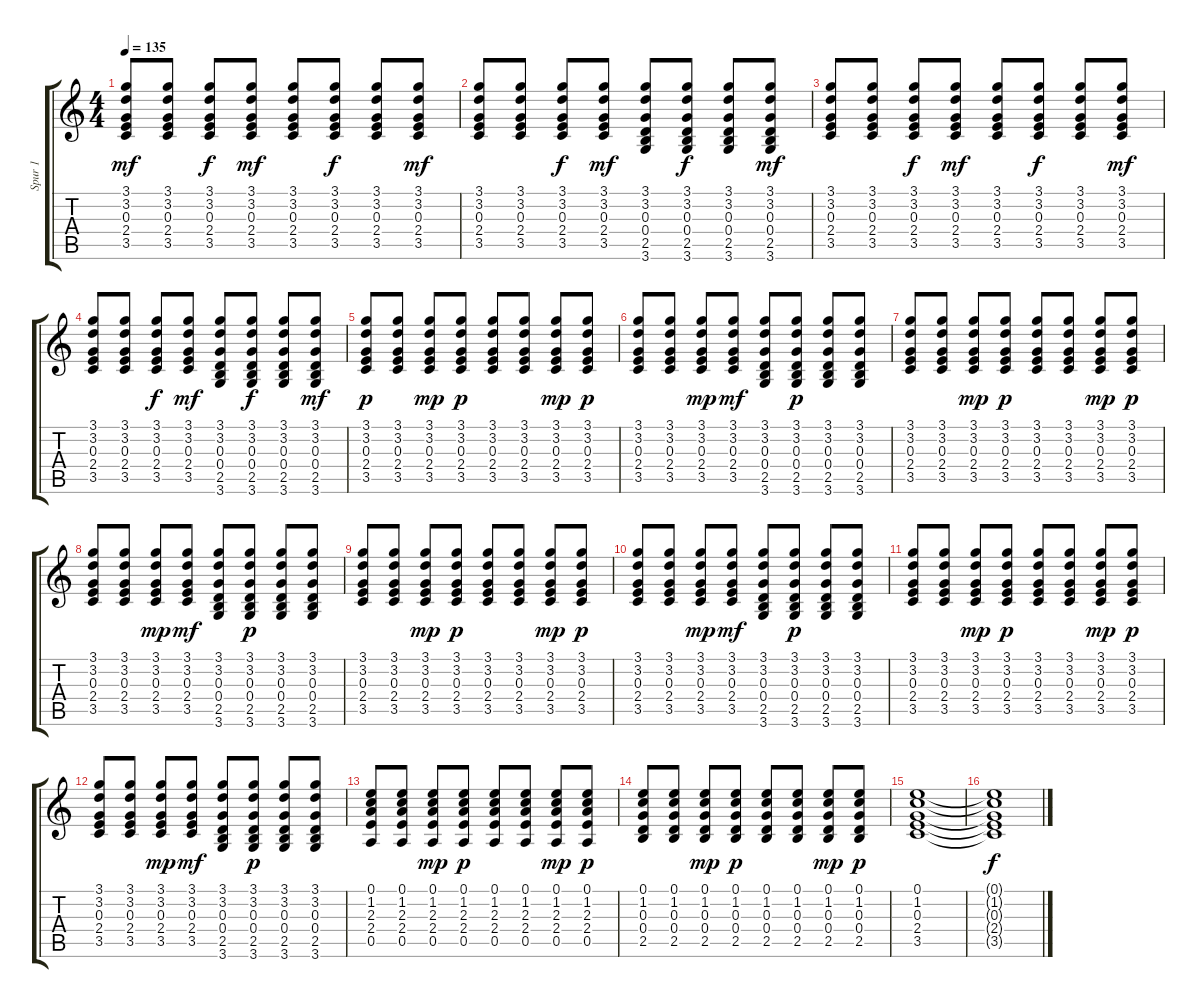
\track ("Spur 1" "Spur 1") {instrument acousticguitarsteel}
\staff {score tabs}
\tuning (E4 B3 G3 D3 A2 E2) {hide}
\ts (4 4)
\tempo 135
\clef g2
\ks c
(3.1 3.2 0.3 2.4 3.5).8{dy mf} (3.1 3.2 0.3 2.4 3.5).8 (3.1 3.2 0.3 2.4 3.5).8{dy f} (3.1 3.2 0.3 2.4 3.5).8{dy mf} (3.1 3.2 0.3 2.4 3.5).8 (3.1 3.2 0.3 2.4 3.5).8{dy f} (3.1 3.2 0.3 2.4 3.5).8 (3.1 3.2 0.3 2.4 3.5).8{dy mf} |
(3.1 3.2 0.3 2.4 3.5).8 (3.1 3.2 0.3 2.4 3.5).8 (3.1 3.2 0.3 2.4 3.5).8{dy f} (3.1 3.2 0.3 2.4 3.5).8{dy mf} (3.1 3.2 0.3 0.4 2.5 3.6).8 (3.1 3.2 0.3 0.4 2.5 3.6).8{dy f} (3.1 3.2 0.3 0.4 2.5 3.6).8 (3.1 3.2 0.3 0.4 2.5 3.6).8{dy mf} |
(3.1 3.2 0.3 2.4 3.5).8 (3.1 3.2 0.3 2.4 3.5).8 (3.1 3.2 0.3 2.4 3.5).8{dy f} (3.1 3.2 0.3 2.4 3.5).8{dy mf} (3.1 3.2 0.3 2.4 3.5).8 (3.1 3.2 0.3 2.4 3.5).8{dy f} (3.1 3.2 0.3 2.4 3.5).8 (3.1 3.2 0.3 2.4 3.5).8{dy mf} |
(3.1 3.2 0.3 2.4 3.5).8 (3.1 3.2 0.3 2.4 3.5).8 (3.1 3.2 0.3 2.4 3.5).8{dy f} (3.1 3.2 0.3 2.4 3.5).8{dy mf} (3.1 3.2 0.3 0.4 2.5 3.6).8 (3.1 3.2 0.3 0.4 2.5 3.6).8{dy f} (3.1 3.2 0.3 0.4 2.5 3.6).8 (3.1 3.2 0.3 0.4 2.5 3.6).8{dy mf} |
\section ("" "")
(3.1 3.2 0.3 2.4 3.5).8{dy p} (3.1 3.2 0.3 2.4 3.5).8 (3.1 3.2 0.3 2.4 3.5).8{dy mp} (3.1 3.2 0.3 2.4 3.5).8{dy p} (3.1 3.2 0.3 2.4 3.5).8 (3.1 3.2 0.3 2.4 3.5).8 (3.1 3.2 0.3 2.4 3.5).8{dy mp} (3.1 3.2 0.3 2.4 3.5).8{dy p} |
(3.1 3.2 0.3 2.4 3.5).8 (3.1 3.2 0.3 2.4 3.5).8 (3.1 3.2 0.3 2.4 3.5).8{dy mp} (3.1 3.2 0.3 2.4 3.5).8{dy mf} (3.1 3.2 0.3 0.4 2.5 3.6).8 (3.1 3.2 0.3 0.4 2.5 3.6).8{dy p} (3.1 3.2 0.3 0.4 2.5 3.6).8 (3.1 3.2 0.3 0.4 2.5 3.6).8 |
(3.1 3.2 0.3 2.4 3.5).8 (3.1 3.2 0.3 2.4 3.5).8 (3.1 3.2 0.3 2.4 3.5).8{dy mp} (3.1 3.2 0.3 2.4 3.5).8{dy p} (3.1 3.2 0.3 2.4 3.5).8 (3.1 3.2 0.3 2.4 3.5).8 (3.1 3.2 0.3 2.4 3.5).8{dy mp} (3.1 3.2 0.3 2.4 3.5).8{dy p} |
(3.1 3.2 0.3 2.4 3.5).8 (3.1 3.2 0.3 2.4 3.5).8 (3.1 3.2 0.3 2.4 3.5).8{dy mp} (3.1 3.2 0.3 2.4 3.5).8{dy mf} (3.1 3.2 0.3 0.4 2.5 3.6).8 (3.1 3.2 0.3 0.4 2.5 3.6).8{dy p} (3.1 3.2 0.3 0.4 2.5 3.6).8 (3.1 3.2 0.3 0.4 2.5 3.6).8 |
(3.1 3.2 0.3 2.4 3.5).8 (3.1 3.2 0.3 2.4 3.5).8 (3.1 3.2 0.3 2.4 3.5).8{dy mp} (3.1 3.2 0.3 2.4 3.5).8{dy p} (3.1 3.2 0.3 2.4 3.5).8 (3.1 3.2 0.3 2.4 3.5).8 (3.1 3.2 0.3 2.4 3.5).8{dy mp} (3.1 3.2 0.3 2.4 3.5).8{dy p} |
(3.1 3.2 0.3 2.4 3.5).8 (3.1 3.2 0.3 2.4 3.5).8 (3.1 3.2 0.3 2.4 3.5).8{dy mp} (3.1 3.2 0.3 2.4 3.5).8{dy mf} (3.1 3.2 0.3 0.4 2.5 3.6).8 (3.1 3.2 0.3 0.4 2.5 3.6).8{dy p} (3.1 3.2 0.3 0.4 2.5 3.6).8 (3.1 3.2 0.3 0.4 2.5 3.6).8 |
(3.1 3.2 0.3 2.4 3.5).8 (3.1 3.2 0.3 2.4 3.5).8 (3.1 3.2 0.3 2.4 3.5).8{dy mp} (3.1 3.2 0.3 2.4 3.5).8{dy p} (3.1 3.2 0.3 2.4 3.5).8 (3.1 3.2 0.3 2.4 3.5).8 (3.1 3.2 0.3 2.4 3.5).8{dy mp} (3.1 3.2 0.3 2.4 3.5).8{dy p} |
(3.1 3.2 0.3 2.4 3.5).8 (3.1 3.2 0.3 2.4 3.5).8 (3.1 3.2 0.3 2.4 3.5).8{dy mp} (3.1 3.2 0.3 2.4 3.5).8{dy mf} (3.1 3.2 0.3 0.4 2.5 3.6).8 (3.1 3.2 0.3 0.4 2.5 3.6).8{dy p} (3.1 3.2 0.3 0.4 2.5 3.6).8 (3.1 3.2 0.3 0.4 2.5 3.6).8 |
(0.1 1.2 2.3 2.4 0.5).8 (0.1 1.2 2.3 2.4 0.5).8 (0.1 1.2 2.3 2.4 0.5).8{dy mp} (0.1 1.2 2.3 2.4 0.5).8{dy p} (0.1 1.2 2.3 2.4 0.5).8 (0.1 1.2 2.3 2.4 0.5).8 (0.1 1.2 2.3 2.4 0.5).8{dy mp} (0.1 1.2 2.3 2.4 0.5).8{dy p} |
(0.1 1.2 0.3 0.4 2.5).8 (0.1 1.2 0.3 0.4 2.5).8 (0.1 1.2 0.3 0.4 2.5).8{dy mp} (0.1 1.2 0.3 0.4 2.5).8{dy p} (0.1 1.2 0.3 0.4 2.5).8 (0.1 1.2 0.3 0.4 2.5).8 (0.1 1.2 0.3 0.4 2.5).8{dy mp} (0.1 1.2 0.3 0.4 2.5).8{dy p} |
(0.1 1.2 0.3 2.4 3.5).1 |
(0.1{t} 1.2{t} 0.3{t} 2.4{t} 3.5{t}).1{dy f}
